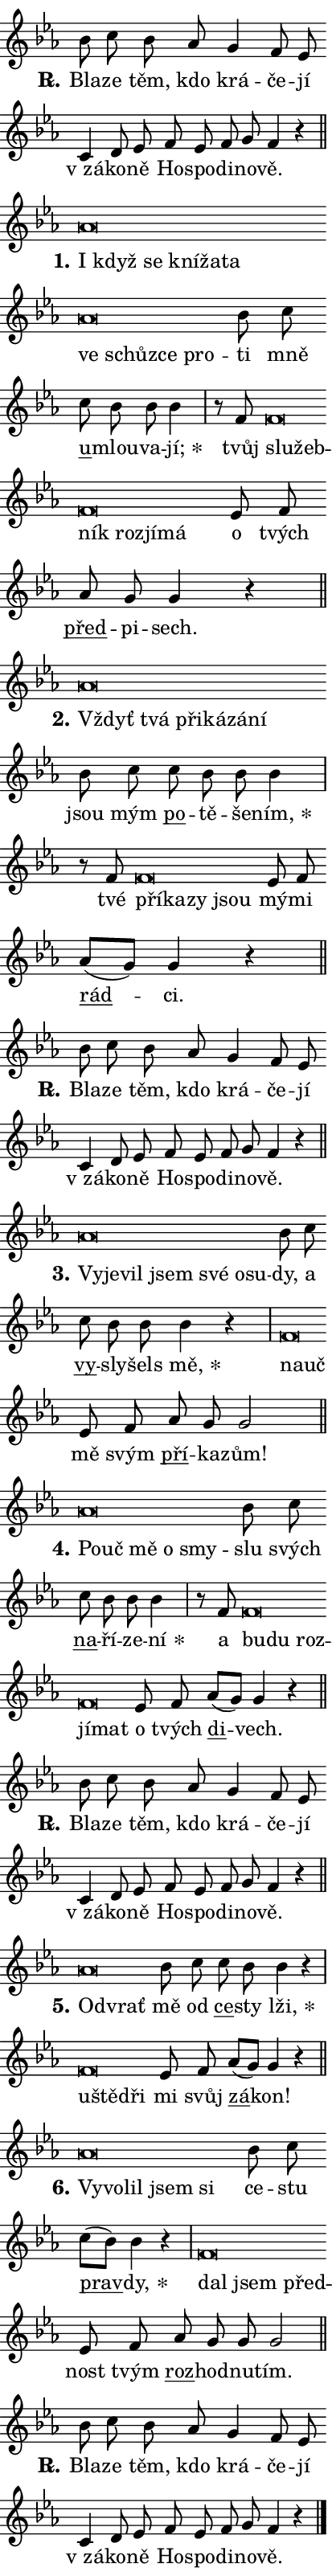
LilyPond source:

\version "2.24.0"
\header { tagline = "" }
\paper {
  indent = 0\cm
  top-margin = 0\cm
  right-margin = 0.13\cm % to fit lyric hyphens
  bottom-margin = 0\cm
  left-margin = 0\cm
  paper-width = 7\cm
  page-breaking = #ly:one-page-breaking
  system-system-spacing.basic-distance = #11
  score-system-spacing.basic-distance = #11
  ragged-last = ##f
}


%% Author: Thomas Morley
%% https://lists.gnu.org/archive/html/lilypond-user/2020-05/msg00002.html
#(define (line-position grob)
"Returns position of @var[grob} in current system:
   @code{'start}, if at first time-step
   @code{'end}, if at last time-step
   @code{'middle} otherwise
"
  (let* ((col (ly:item-get-column grob))
         (ln (ly:grob-object col 'left-neighbor))
         (rn (ly:grob-object col 'right-neighbor))
         (col-to-check-left (if (ly:grob? ln) ln col))
         (col-to-check-right (if (ly:grob? rn) rn col))
         (break-dir-left
           (and
             (ly:grob-property col-to-check-left 'non-musical #f)
             (ly:item-break-dir col-to-check-left)))
         (break-dir-right
           (and
             (ly:grob-property col-to-check-right 'non-musical #f)
             (ly:item-break-dir col-to-check-right))))
        (cond ((eqv? 1 break-dir-left) 'start)
              ((eqv? -1 break-dir-right) 'end)
              (else 'middle))))

#(define (tranparent-at-line-position vctor)
  (lambda (grob)
  "Relying on @code{line-position} select the relevant enry from @var{vctor}.
Used to determine transparency,"
    (case (line-position grob)
      ((end) (not (vector-ref vctor 0)))
      ((middle) (not (vector-ref vctor 1)))
      ((start) (not (vector-ref vctor 2))))))

noteHeadBreakVisibility =
#(define-music-function (break-visibility)(vector?)
"Makes @code{NoteHead}s transparent relying on @var{break-visibility}"
#{
  \override NoteHead.transparent =
    #(tranparent-at-line-position break-visibility)
#})

#(define delete-ledgers-for-transparent-note-heads
  (lambda (grob)
    "Reads whether a @code{NoteHead} is transparent.
If so this @code{NoteHead} is removed from @code{'note-heads} from
@var{grob}, which is supposed to be @code{LedgerLineSpanner}.
As a result ledgers are not printed for this @code{NoteHead}"
    (let* ((nhds-array (ly:grob-object grob 'note-heads))
           (nhds-list
             (if (ly:grob-array? nhds-array)
                 (ly:grob-array->list nhds-array)
                 '()))
           ;; Relies on the transparent-property being done before
           ;; Staff.LedgerLineSpanner.after-line-breaking is executed.
           ;; This is fragile ...
           (to-keep
             (remove
               (lambda (nhd)
                 (ly:grob-property nhd 'transparent #f))
               nhds-list)))
      ;; TODO find a better method to iterate over grob-arrays, similiar
      ;; to filter/remove etc for lists
      ;; For now rebuilt from scratch
      (set! (ly:grob-object grob 'note-heads)  '())
      (for-each
        (lambda (nhd)
          (ly:pointer-group-interface::add-grob grob 'note-heads nhd))
        to-keep))))

squashNotes = {
  \override NoteHead.X-extent = #'(-0.2 . 0.2)
  \override NoteHead.Y-extent = #'(-0.75 . 0)
  \override NoteHead.stencil =
    #(lambda (grob)
       (let ((pos (ly:grob-property grob 'staff-position)))
         (begin
           (if (< pos -7) (display "ERROR: Lower brevis then expected\n") (display ""))
           (if (<= pos -6) ly:text-interface::print ly:note-head::print))))
}
unSquashNotes = {
  \revert NoteHead.X-extent
  \revert NoteHead.Y-extent
  \revert NoteHead.stencil
}

hideNotes = \noteHeadBreakVisibility #begin-of-line-visible
unHideNotes = \noteHeadBreakVisibility #all-visible

% work-around for resetting accidentals
% https://lilypond.org/doc/v2.23/Documentation/notation/displaying-rhythms#unmetered-music
cadenzaMeasure = {
  \cadenzaOff
  \partial 1024 s1024
  \cadenzaOn
}

#(define-markup-command (accent layout props text) (markup?)
  "Underline accented syllable"
  (interpret-markup layout props
    #{\markup \override #'(offset . 4.3) \underline { #text }#}))

responsum = \markup \concat {
  "R" \hspace #-1.05 \path #0.1 #'((moveto 0 0.07) (lineto 0.9 0.8)) \hspace #0.05 "."
}

spaceSize = #0.6828661417322834 % exact space size for TeX Gyre Schola

\layout {
  \context {
    \Staff
    \remove "Time_signature_engraver"
    \override LedgerLineSpanner.after-line-breaking = #delete-ledgers-for-transparent-note-heads
  }
  \context {
    \Lyrics {
      \override LyricSpace.minimum-distance = \spaceSize
      \override LyricText.font-name = #"TeX Gyre Schola"
      \override LyricText.font-size = 1
      \override StanzaNumber.font-name = #"TeX Gyre Schola Bold"
      \override StanzaNumber.font-size = 1
    }
  }
  \context {
    \Score 
    \override NoteHead.text =
      #(lambda (grob) 
        (let ((pos (ly:grob-property grob 'staff-position)))
          #{\markup {
            \combine
              \halign #-0.55 \raise #(if (= pos -6) 0 0.5) \override #'(thickness . 2) \draw-line #'(3.2 . 0)
              \musicglyph "noteheads.sM1"
          }#}))
  }
}

% magnetic-lyrics.ily
%
%   written by
%     Jean Abou Samra <jean@abou-samra.fr>
%     Werner Lemberg <wl@gnu.org>
%
%   adapted by
%     Jiri Hon <jiri.hon@gmail.com>
%
% Version 2022-Apr-15

% https://www.mail-archive.com/lilypond-user@gnu.org/msg149350.html

#(define (Left_hyphen_pointer_engraver context)
   "Collect syllable-hyphen-syllable occurrences in lyrics and store
them in properties.  This engraver only looks to the left.  For
example, if the lyrics input is @code{foo -- bar}, it does the
following.

@itemize @bullet
@item
Set the @code{text} property of the @code{LyricHyphen} grob between
@q{foo} and @q{bar} to @code{foo}.

@item
Set the @code{left-hyphen} property of the @code{LyricText} grob with
text @q{foo} to the @code{LyricHyphen} grob between @q{foo} and
@q{bar}.
@end itemize

Use this auxiliary engraver in combination with the
@code{lyric-@/text::@/apply-@/magnetic-@/offset!} hook."
   (let ((hyphen #f)
         (text #f))
     (make-engraver
      (acknowledgers
       ((lyric-syllable-interface engraver grob source-engraver)
        (set! text grob)))
      (end-acknowledgers
       ((lyric-hyphen-interface engraver grob source-engraver)
        ;(when (not (grob::has-interface grob 'lyric-space-interface))
          (set! hyphen grob)));)
      ((stop-translation-timestep engraver)
       (when (and text hyphen)
         (ly:grob-set-object! text 'left-hyphen hyphen))
       (set! text #f)
       (set! hyphen #f)))))

#(define (lyric-text::apply-magnetic-offset! grob)
   "If the space between two syllables is less than the value in
property @code{LyricText@/.details@/.squash-threshold}, move the right
syllable to the left so that it gets concatenated with the left
syllable.

Use this function as a hook for
@code{LyricText@/.after-@/line-@/breaking} if the
@code{Left_@/hyphen_@/pointer_@/engraver} is active."
   (let ((hyphen (ly:grob-object grob 'left-hyphen #f)))
     (when hyphen
       (let ((left-text (ly:spanner-bound hyphen LEFT)))
         (when (grob::has-interface left-text 'lyric-syllable-interface)
           (let* ((common (ly:grob-common-refpoint grob left-text X))
                  (this-x-ext (ly:grob-extent grob common X))
                  (left-x-ext
                   (begin
                     ;; Trigger magnetism for left-text.
                     (ly:grob-property left-text 'after-line-breaking)
                     (ly:grob-extent left-text common X)))
                  ;; `delta` is the gap width between two syllables.
                  (delta (- (interval-start this-x-ext)
                            (interval-end left-x-ext)))
                  (details (ly:grob-property grob 'details))
                  (threshold (assoc-get 'squash-threshold details 0.2)))
             (when (< delta threshold)
               (let* (;; We have to manipulate the input text so that
                      ;; ligatures crossing syllable boundaries are not
                      ;; disabled.  For languages based on the Latin
                      ;; script this is essentially a beautification.
                      ;; However, for non-Western scripts it can be a
                      ;; necessity.
                      (lt (ly:grob-property left-text 'text))
                      (rt (ly:grob-property grob 'text))
                      (is-space (grob::has-interface hyphen 'lyric-space-interface))
                      (space (if is-space " " ""))
                      (extra-delta (if is-space spaceSize 0))
                      ;; Append new syllable.
                      (ltrt-space (if (and (string? lt) (string? rt))
                                (string-append lt space rt)
                                (make-concat-markup (list lt space rt))))
                      ;; Right-align `ltrt` to the right side.
                      (ltrt-space-markup (grob-interpret-markup
                               grob
                               (make-translate-markup
                                (cons (interval-length this-x-ext) 0)
                                (make-right-align-markup ltrt-space)))))
                 (begin
                   ;; Don't print `left-text`.
                   (ly:grob-set-property! left-text 'stencil #f)
                   ;; Set text and stencil (which holds all collected
                   ;; syllables so far) and shift it to the left.
                   (ly:grob-set-property! grob 'text ltrt-space)
                   (ly:grob-set-property! grob 'stencil ltrt-space-markup)
                   (ly:grob-translate-axis! grob (- (- delta extra-delta)) X))))))))))


#(define (lyric-hyphen::displace-bounds-first grob)
   ;; Make very sure this callback isn't triggered too early.
   (let ((left (ly:spanner-bound grob LEFT))
         (right (ly:spanner-bound grob RIGHT)))
     (ly:grob-property left 'after-line-breaking)
     (ly:grob-property right 'after-line-breaking)
     (ly:lyric-hyphen::print grob)))

squashThreshold = #0.4

\layout {
  \context {
    \Lyrics
    \consists #Left_hyphen_pointer_engraver
    \override LyricText.after-line-breaking =
      #lyric-text::apply-magnetic-offset!
    \override LyricHyphen.stencil = #lyric-hyphen::displace-bounds-first
    \override LyricText.details.squash-threshold = \squashThreshold
    \override LyricHyphen.minimum-distance = 0
    \override LyricHyphen.minimum-length = \squashThreshold
  }
}

squashText = \override LyricText.details.squash-threshold = 9999
unSquashText = \override LyricText.details.squash-threshold = \squashThreshold

leftText = \override LyricText.self-alignment-X = #LEFT
unLeftText = \revert LyricText.self-alignment-X

starOffset = #(lambda (grob) 
                (let ((x_offset (ly:self-alignment-interface::aligned-on-x-parent grob)))
                  (if (= x_offset 0) 0 (+ x_offset 1.2))))

star = #(define-music-function (syllable)(string?)
"Append star separator at the end of a syllable"
#{
  \once \override LyricText.X-offset = #starOffset
  \lyricmode { \markup {
    #syllable
    \override #'((font-name . "TeX Gyre Schola Bold")) \hspace #0.2 \lower #0.65 \larger "*"
  } }
#})

starAccent = #(define-music-function (syllable)(string?)
"Append star separator at the end of a syllable and make accent"
#{
  \once \override LyricText.X-offset = #starOffset
  \lyricmode { \markup {
    \accent #syllable
    \override #'((font-name . "TeX Gyre Schola Bold")) \hspace #0.2 \lower #0.65 \larger "*"
  } }
#})

breath = #(define-music-function (syllable)(string?)
"Append breathing indicator at the end of a syllable"
#{
  \lyricmode { \markup { #syllable "+" } }
#})

optionalBreath = #(define-music-function (syllable)(string?)
"Append optional breathing indicator at the end of a syllable"
#{
  \lyricmode { \markup { #syllable "(+)" } }
#})


\score {
    <<
        \new Voice = "melody" { \cadenzaOn \key es \major \relative { bes'8 c bes as g4 f8 es \bar "" c4 d8 es \bar "" f es f g f4 r \cadenzaMeasure \bar "||" \break } }
        \new Lyrics \lyricsto "melody" { \lyricmode { \set stanza = \responsum
Bla -- ze těm, kdo krá -- če -- jí "v zá" -- ko -- ně Ho -- spo -- di -- no -- vě. } }
    >>
    \layout {}
}

\score {
    <<
        \new Voice = "melody" { \cadenzaOn \key es \major \relative { \squashNotes as'\breve*1/16 \hideNotes \breve*1/16 \bar "" \breve*1/16 \bar "" \breve*1/16 \bar "" \breve*1/16 \bar "" \breve*1/16 \bar "" \breve*1/16 \bar "" \breve*1/16 \bar "" \breve*1/16 \breve*1/16 \bar "" \unHideNotes \unSquashNotes bes8 c \bar "" c bes bes bes4 \cadenzaMeasure \bar "|" r8 f8 \squashNotes f\breve*1/16 \hideNotes \breve*1/16 \bar "" \breve*1/16 \bar "" \breve*1/16 \bar "" \breve*1/16 \breve*1/16 \bar "" \unHideNotes \unSquashNotes es8 f \bar "" as g g4 r \cadenzaMeasure \bar "||" \break } }
        \new Lyrics \lyricsto "melody" { \lyricmode { \set stanza = "1."
\leftText I \squashText když se kní -- ža -- ta ve schůz -- ce pro -- \unLeftText \unSquashText ti mně \markup \accent u -- mlou -- va -- \star jí; tvůj \leftText slu -- \squashText žeb -- ník roz -- jí -- má \unLeftText \unSquashText o tvých \markup \accent před -- pi -- sech. } }
    >>
    \layout {}
}

\score {
    <<
        \new Voice = "melody" { \cadenzaOn \key es \major \relative { \squashNotes as'\breve*1/16 \hideNotes \breve*1/16 \bar "" \breve*1/16 \bar "" \breve*1/16 \bar "" \breve*1/16 \breve*1/16 \bar "" \unHideNotes \unSquashNotes bes8 c \bar "" c bes bes bes4 \cadenzaMeasure \bar "|" r8 f8 \squashNotes f\breve*1/16 \hideNotes \breve*1/16 \bar "" \breve*1/16 \breve*1/16 \bar "" \unHideNotes \unSquashNotes es8 f \bar "" as[( g)] g4 r \cadenzaMeasure \bar "||" \break } }
        \new Lyrics \lyricsto "melody" { \lyricmode { \set stanza = "2."
\leftText Vždyť \squashText tvá při -- ká -- zá -- ní \unLeftText \unSquashText jsou mým \markup \accent po -- tě -- še -- \star ním, tvé \leftText pří -- \squashText ka -- zy jsou \unLeftText \unSquashText mý -- mi \markup \accent rád -- ci. } }
    >>
    \layout {}
}

\score {
    <<
        \new Voice = "melody" { \cadenzaOn \key es \major \relative { bes'8 c bes as g4 f8 es \bar "" c4 d8 es \bar "" f es f g f4 r \cadenzaMeasure \bar "||" \break } }
        \new Lyrics \lyricsto "melody" { \lyricmode { \set stanza = \responsum
Bla -- ze těm, kdo krá -- če -- jí "v zá" -- ko -- ně Ho -- spo -- di -- no -- vě. } }
    >>
    \layout {}
}

\score {
    <<
        \new Voice = "melody" { \cadenzaOn \key es \major \relative { \squashNotes as'\breve*1/16 \hideNotes \breve*1/16 \bar "" \breve*1/16 \bar "" \breve*1/16 \bar "" \breve*1/16 \bar "" \breve*1/16 \breve*1/16 \bar "" \unHideNotes \unSquashNotes bes8 c \bar "" c bes bes bes4 r \cadenzaMeasure \bar "|" \squashNotes f\breve*1/16 \hideNotes \breve*1/16 \bar "" \unHideNotes \unSquashNotes es8 f \bar "" as g g2 \cadenzaMeasure \bar "||" \break } }
        \new Lyrics \lyricsto "melody" { \lyricmode { \set stanza = "3."
\leftText Vy -- \squashText je -- vil jsem své o -- su -- \unLeftText \unSquashText dy, a \markup \accent vy -- sly -- šels \star mě, \leftText na -- \squashText uč \unLeftText \unSquashText mě svým \markup \accent pří -- ka -- zům! } }
    >>
    \layout {}
}

\score {
    <<
        \new Voice = "melody" { \cadenzaOn \key es \major \relative { \squashNotes as'\breve*1/16 \hideNotes \breve*1/16 \bar "" \breve*1/16 \bar "" \breve*1/16 \breve*1/16 \bar "" \unHideNotes \unSquashNotes bes8 c \bar "" c bes bes bes4 \cadenzaMeasure \bar "|" r8 f8 \squashNotes f\breve*1/16 \hideNotes \breve*1/16 \bar "" \breve*1/16 \bar "" \breve*1/16 \breve*1/16 \bar "" \unHideNotes \unSquashNotes es8 f \bar "" as[( g)] g4 r \cadenzaMeasure \bar "||" \break } }
        \new Lyrics \lyricsto "melody" { \lyricmode { \set stanza = "4."
\leftText Po -- \squashText uč mě o smy -- \unLeftText \unSquashText slu svých \markup \accent na -- ří -- ze -- \star ní a \leftText bu -- \squashText du roz -- jí -- mat \unLeftText \unSquashText o tvých \markup \accent di -- vech. } }
    >>
    \layout {}
}

\score {
    <<
        \new Voice = "melody" { \cadenzaOn \key es \major \relative { bes'8 c bes as g4 f8 es \bar "" c4 d8 es \bar "" f es f g f4 r \cadenzaMeasure \bar "||" \break } }
        \new Lyrics \lyricsto "melody" { \lyricmode { \set stanza = \responsum
Bla -- ze těm, kdo krá -- če -- jí "v zá" -- ko -- ně Ho -- spo -- di -- no -- vě. } }
    >>
    \layout {}
}

\score {
    <<
        \new Voice = "melody" { \cadenzaOn \key es \major \relative { \squashNotes as'\breve*1/16 \hideNotes \breve*1/16 \bar "" \unHideNotes \unSquashNotes bes8 c \bar "" c bes bes4 r \cadenzaMeasure \bar "|" \squashNotes f\breve*1/16 \hideNotes \breve*1/16 \breve*1/16 \bar "" \unHideNotes \unSquashNotes es8 f \bar "" as[( g)] g4 r \cadenzaMeasure \bar "||" \break } }
        \new Lyrics \lyricsto "melody" { \lyricmode { \set stanza = "5."
\leftText Od -- \squashText vrať \unLeftText \unSquashText mě od \markup \accent ce -- sty \star lži, \leftText u -- \squashText ště -- dři \unLeftText \unSquashText mi svůj \markup \accent zá -- kon! } }
    >>
    \layout {}
}

\score {
    <<
        \new Voice = "melody" { \cadenzaOn \key es \major \relative { \squashNotes as'\breve*1/16 \hideNotes \breve*1/16 \bar "" \breve*1/16 \bar "" \breve*1/16 \breve*1/16 \bar "" \unHideNotes \unSquashNotes bes8 c \bar "" c[( bes)] bes4 r \cadenzaMeasure \bar "|" \squashNotes f\breve*1/16 \hideNotes \breve*1/16 \breve*1/16 \bar "" \unHideNotes \unSquashNotes es8 f \bar "" as g g g2 \cadenzaMeasure \bar "||" \break } }
        \new Lyrics \lyricsto "melody" { \lyricmode { \set stanza = "6."
\leftText Vy -- \squashText vo -- lil jsem si \unLeftText \unSquashText ce -- stu \markup \accent prav -- \star dy, \leftText dal \squashText jsem před -- \unLeftText \unSquashText nost tvým \markup \accent roz -- hod -- nu -- tím. } }
    >>
    \layout {}
}

\score {
    <<
        \new Voice = "melody" { \cadenzaOn \key es \major \relative { bes'8 c bes as g4 f8 es \bar "" c4 d8 es \bar "" f es f g f4 r \cadenzaMeasure \bar "||" \break } \bar "|." }
        \new Lyrics \lyricsto "melody" { \lyricmode { \set stanza = \responsum
Bla -- ze těm, kdo krá -- če -- jí "v zá" -- ko -- ně Ho -- spo -- di -- no -- vě. } }
    >>
    \layout {}
}
